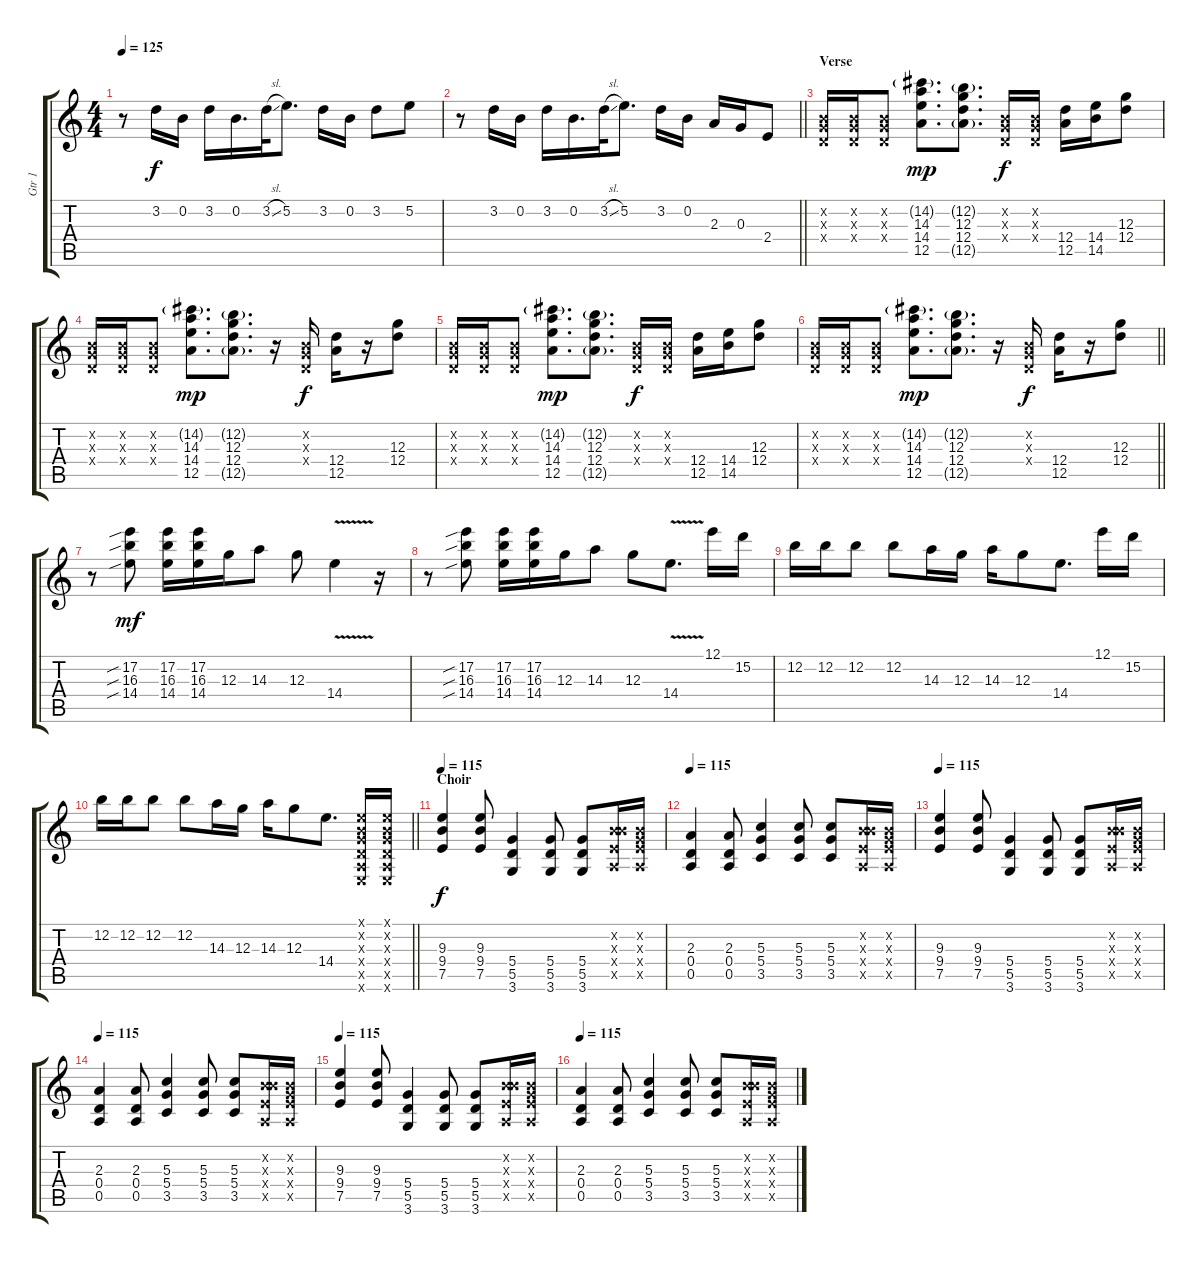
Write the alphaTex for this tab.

\track ("Gtr 1" "Gtr 1") {instrument electricguitarjazz}
\staff {score tabs}
\tuning (E4 B3 G3 D3 A2 E2) {hide}
\ts (4 4)
\tempo 125
\clef g2
\ks c
r.8{dy f instrument overdrivenguitar} 3.2.16 0.2.16 3.2.16 0.2.16{d} 3.2{sl}.32 5.2.8{d} 3.2.16 0.2.16 3.2.8 5.2.8 |
\barLineRight lightlight
r.8{instrument overdrivenguitar} 3.2.16 0.2.16 3.2.16 0.2.16{d} 3.2{sl}.32 5.2.8{d} 3.2.16 0.2.16 2.3.16 0.3.16 2.4.8 |
\section ("" "Verse")
(0.2{x} 0.3{x} 0.4{x}).16 (0.2{x} 0.3{x} 0.4{x}).16 (0.2{x} 0.3{x} 0.4{x}).8 (14.2{g} 14.3 14.4 12.5).8{d dy mp} (12.2{g} 12.3 12.4 12.5{g}).8{d} (0.2{x} 0.3{x} 0.4{x}).16{dy f} (0.2{x} 0.3{x} 0.4{x}).16 (12.4 12.5).16 (14.4 14.5).16 (12.3 12.4).8 |
(0.2{x} 0.3{x} 0.4{x}).16 (0.2{x} 0.3{x} 0.4{x}).16 (0.2{x} 0.3{x} 0.4{x}).8 (14.2{g} 14.3 14.4 12.5).8{d dy mp} (12.2{g} 12.3 12.4 12.5{g}).8{d} r.16 (0.2{x} 0.3{x} 0.4{x}).16{dy f} (12.4 12.5).16 r.16 (12.3 12.4).8 |
(0.2{x} 0.3{x} 0.4{x}).16 (0.2{x} 0.3{x} 0.4{x}).16 (0.2{x} 0.3{x} 0.4{x}).8 (14.2{g} 14.3 14.4 12.5).8{d dy mp} (12.2{g} 12.3 12.4 12.5{g}).8{d} (0.2{x} 0.3{x} 0.4{x}).16{dy f} (0.2{x} 0.3{x} 0.4{x}).16 (12.4 12.5).16 (14.4 14.5).16 (12.3 12.4).8 |
\barLineRight lightlight
(0.2{x} 0.3{x} 0.4{x}).16 (0.2{x} 0.3{x} 0.4{x}).16 (0.2{x} 0.3{x} 0.4{x}).8 (14.2{g} 14.3 14.4 12.5).8{d dy mp} (12.2{g} 12.3 12.4 12.5{g}).8{d} r.16 (0.2{x} 0.3{x} 0.4{x}).16{dy f} (12.4 12.5).16 r.16 (12.3 12.4).8 |
r.8 (17.2{sib} 16.3{sib} 14.4{sib}).8{dy mf} (17.2 16.3 14.4).16 (17.2 16.3 14.4).16 12.3.16 14.3.8 12.3.8 14.4{v}.4 r.16 |
r.8 (17.2{sib} 16.3{sib} 14.4{sib}).8 (17.2 16.3 14.4).16 (17.2 16.3 14.4).16 12.3.16 14.3.8 12.3.8 14.4{v}.8{d} 12.1.16 15.2.16 |
12.2.16 12.2.16 12.2.8 12.2.8 14.3.16 12.3.16 14.3.16 12.3.8 14.4.8{d} 12.1.16 15.2.16 |
\barLineRight lightlight
12.2.16 12.2.16 12.2.8 12.2.8 14.3.16 12.3.16 14.3.16 12.3.8 14.4.8{d} (0.1{x} 0.2{x} 0.3{x} 0.4{x} 0.5{x} 0.6{x}).16 (0.1{x} 0.2{x} 0.3{x} 0.4{x} 0.5{x} 0.6{x}).16 |
\section ("" "Choir")
\tempo 115
(9.3 9.4 7.5).4{dy f} (9.3 9.4 7.5).8 (5.4 5.5 3.6).4 (5.4 5.5 3.6).8 (5.4 5.5 3.6).8 (0.2{x} 4.3{x} 2.4{x} 0.5{x}).16 (0.2{x} 0.3{x} 2.4{x} 0.5{x}).16 |
\tempo 115
(2.3 0.4 0.5).4 (2.3 0.4 0.5).8 (5.3 5.4 3.5).4 (5.3 5.4 3.5).8 (5.3 5.4 3.5).8 (0.2{x} 4.3{x} 2.4{x} 0.5{x}).16 (0.2{x} 0.3{x} 2.4{x} 0.5{x}).16 |
\tempo 115
(9.3 9.4 7.5).4 (9.3 9.4 7.5).8 (5.4 5.5 3.6).4 (5.4 5.5 3.6).8 (5.4 5.5 3.6).8 (0.2{x} 4.3{x} 2.4{x} 0.5{x}).16 (0.2{x} 0.3{x} 2.4{x} 0.5{x}).16 |
\tempo 115
(2.3 0.4 0.5).4 (2.3 0.4 0.5).8 (5.3 5.4 3.5).4 (5.3 5.4 3.5).8 (5.3 5.4 3.5).8 (0.2{x} 4.3{x} 2.4{x} 0.5{x}).16 (0.2{x} 0.3{x} 2.4{x} 0.5{x}).16 |
\tempo 115
(9.3 9.4 7.5).4 (9.3 9.4 7.5).8 (5.4 5.5 3.6).4 (5.4 5.5 3.6).8 (5.4 5.5 3.6).8 (0.2{x} 4.3{x} 2.4{x} 0.5{x}).16 (0.2{x} 0.3{x} 2.4{x} 0.5{x}).16 |
\tempo 115
(2.3 0.4 0.5).4 (2.3 0.4 0.5).8 (5.3 5.4 3.5).4 (5.3 5.4 3.5).8 (5.3 5.4 3.5).8 (0.2{x} 4.3{x} 2.4{x} 0.5{x}).16 (0.2{x} 0.3{x} 2.4{x} 0.5{x}).16
